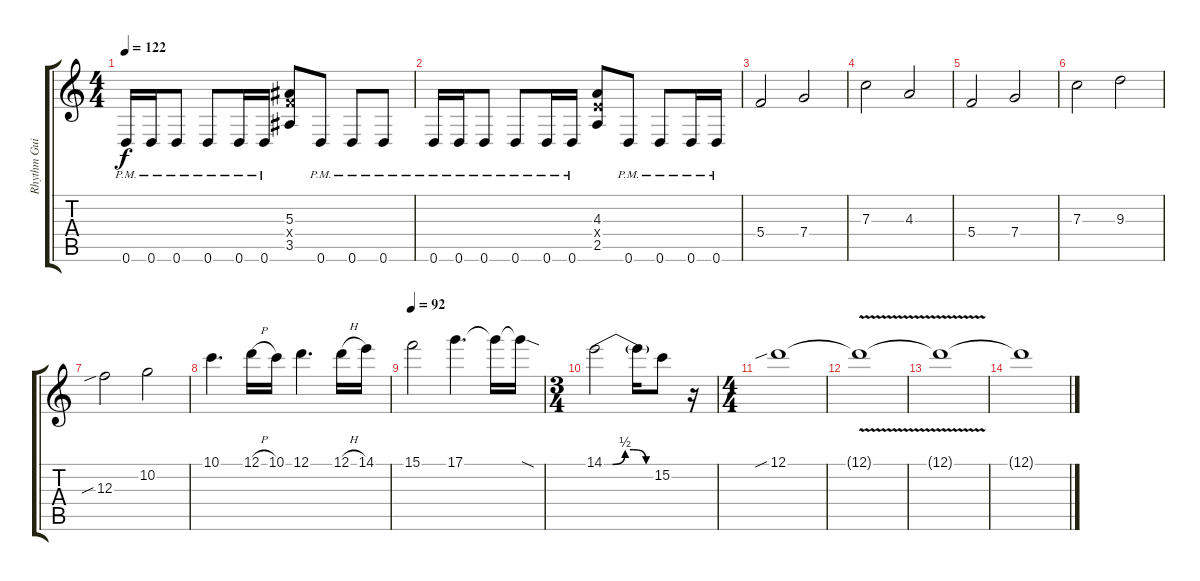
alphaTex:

\track ("Rhythm Guitar" "Rhythm Gui") {instrument acousticguitarsteel}
\staff {score tabs}
\tuning (D4 A3 F3 C3 G2 D2) {hide}
\ts (4 4)
\tempo 122
\clef g2
\ks c
0.6{pm}.16{dy f} 0.6{pm}.16 0.6{pm}.8 0.6{pm}.8 0.6{pm}.16 0.6{pm}.16 (5.3 5.4{x} 3.5).8 0.6{pm}.8 0.6{pm}.8 0.6{pm}.8 |
0.6{pm}.16 0.6{pm}.16 0.6{pm}.8 0.6{pm}.8 0.6{pm}.16 0.6{pm}.16 (4.3 4.4{x} 2.5).8 0.6{pm}.8 0.6{pm}.8 0.6{pm}.16 0.6{pm}.16 |
5.4.2 7.4.2 |
7.3.2 4.3.2 |
5.4.2 7.4.2 |
7.3.2 9.3.2 |
12.3{sib}.2{volume 15} 10.2.2 |
10.1.4{d} 12.1{h}.16 10.1.16 12.1.4{d} 12.1{h}.16 14.1.16 |
\tempo 92
15.1.2 17.1.4{d} 17.1{t}.16 17.1{sod t}.16 |
\ts (3 4)
14.1{be (custom 0 0 10 0 25 2 35 2 50 0 60 0)}.2 14.1{t}.16 15.2.8 r.16 |
\ts (4 4)
12.1{sib}.1{volume 0} |
12.1{v t}.1 |
12.1{t}.1 |
12.1{t}.1
